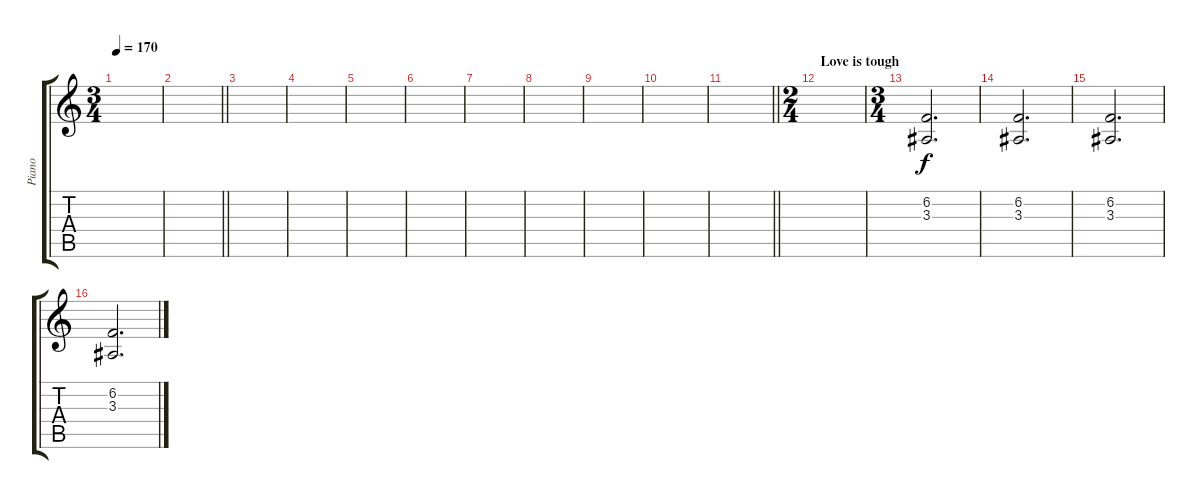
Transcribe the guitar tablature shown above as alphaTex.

\track ("Piano" "Piano") {instrument acousticgrandpiano}
\staff {score tabs}
\tuning (E4 B3 G3 D3 A2 E2) {hide}
\ts (3 4)
\tempo 170
\clef g2
\ks c
|
\barLineRight lightlight
|
|
|
|
|
|
|
|
|
\barLineRight lightlight
|
\ts (2 4)
\section ("" "Love is tough")
|
\ts (3 4)
(6.2 3.3).2{d} |
(6.2 3.3).2{d} |
(6.2 3.3).2{d} |
(6.2 3.3).2{d}
